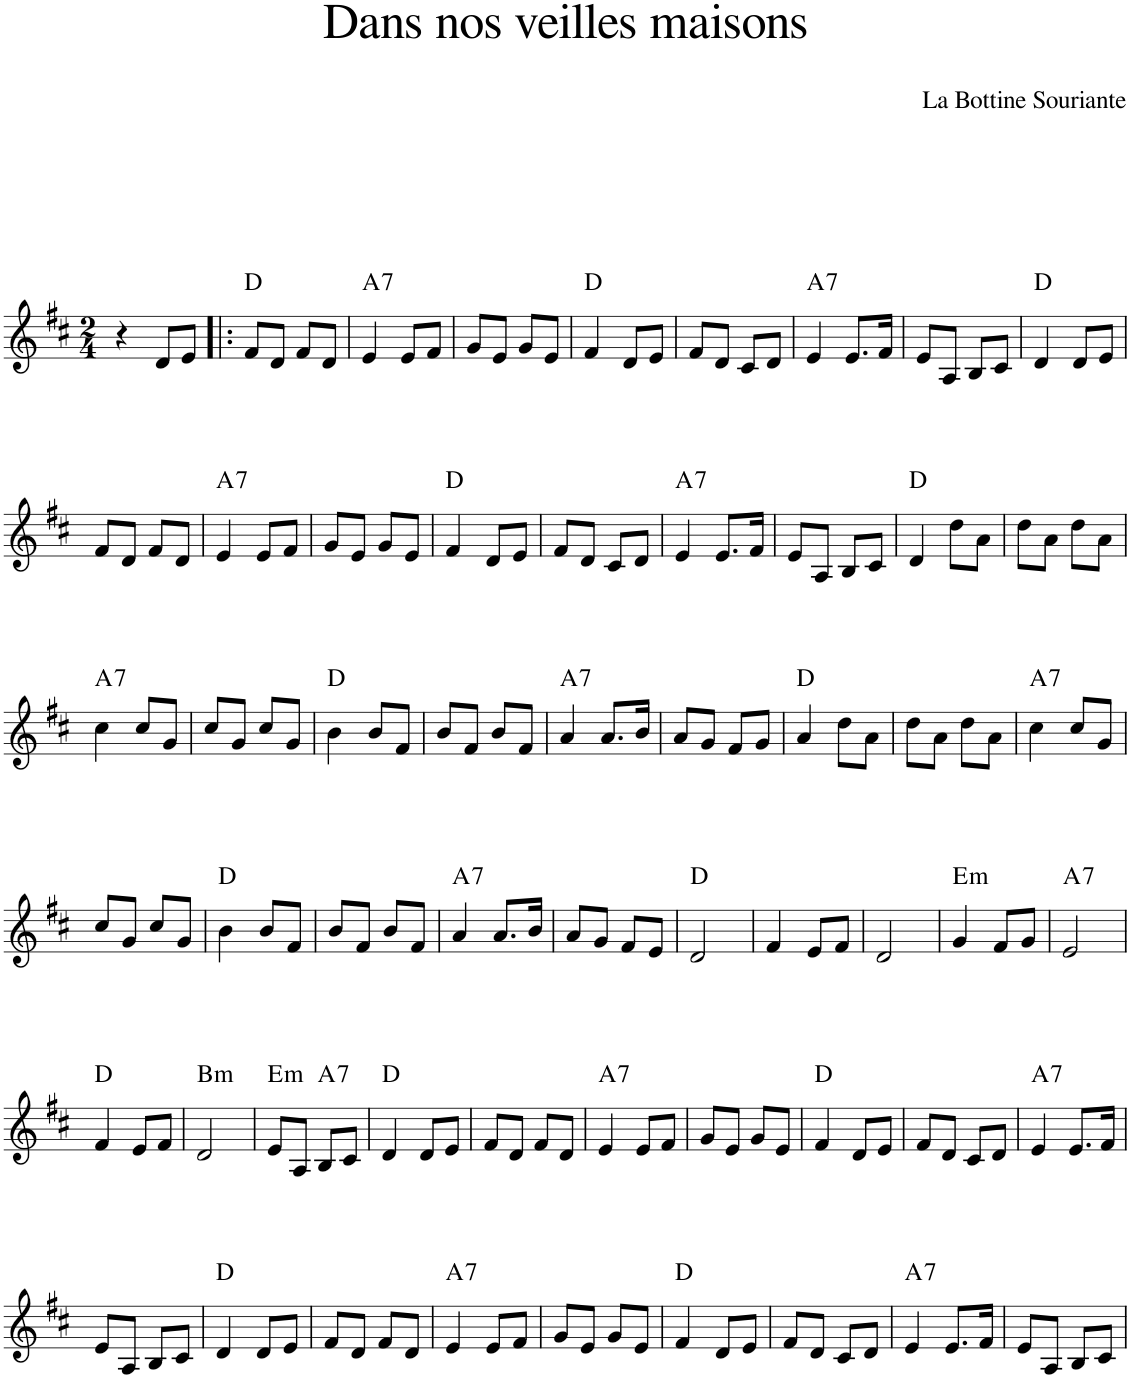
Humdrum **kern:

**kern	**harte
*part1	*part1
*staff1	*
*I"Piano	*
*I'Pno.	*
*clefG2	*
*k[f#c#]	*
*M2/4	*
=1	=1
4r	.
8d/L	.
8e/J	.
=2!|:	=2!|:
8f#/L	D:maj
8d/J	.
8f#/L	.
8d/J	.
=3	=3
!	!LO:H:kt=7
4e/	A:7
8e/L	.
8f#/J	.
=4	=4
8g/L	.
8e/J	.
8g/L	.
8e/J	.
=5	=5
4f#/	D:maj
8d/L	.
8e/J	.
=6	=6
8f#/L	.
8d/J	.
8c#/L	.
8d/J	.
=7	=7
!	!LO:H:kt=7
4e/	A:7
8.e/L	.
16f#/Jk	.
=8	=8
8e/L	.
8A/J	.
8B/L	.
8c#/J	.
=9	=9
4d/	D:maj
8d/L	.
8e/J	.
!!LO:LB:g=z
=10	=10
8f#/L	.
8d/J	.
8f#/L	.
8d/J	.
=11	=11
!	!LO:H:kt=7
4e/	A:7
8e/L	.
8f#/J	.
=12	=12
8g/L	.
8e/J	.
8g/L	.
8e/J	.
=13	=13
4f#/	D:maj
8d/L	.
8e/J	.
=14	=14
8f#/L	.
8d/J	.
8c#/L	.
8d/J	.
=15	=15
!	!LO:H:kt=7
4e/	A:7
8.e/L	.
16f#/Jk	.
=16	=16
8e/L	.
8A/J	.
8B/L	.
8c#/J	.
=17	=17
4d/	D:maj
8dd\L	.
8a\J	.
=18	=18
8dd\L	.
8a\J	.
8dd\L	.
8a\J	.
!!LO:LB:g=z
=19	=19
!	!LO:H:kt=7
4cc#\	A:7
8cc#/L	.
8g/J	.
=20	=20
8cc#/L	.
8g/J	.
8cc#/L	.
8g/J	.
=21	=21
4b\	D:maj
8b/L	.
8f#/J	.
=22	=22
8b/L	.
8f#/J	.
8b/L	.
8f#/J	.
=23	=23
!	!LO:H:kt=7
4a/	A:7
8.a/L	.
16b/Jk	.
=24	=24
8a/L	.
8g/J	.
8f#/L	.
8g/J	.
=25	=25
4a/	D:maj
8dd\L	.
8a\J	.
=26	=26
8dd\L	.
8a\J	.
8dd\L	.
8a\J	.
=27	=27
!	!LO:H:kt=7
4cc#\	A:7
8cc#/L	.
8g/J	.
!!LO:LB:g=z
=28	=28
8cc#/L	.
8g/J	.
8cc#/L	.
8g/J	.
=29	=29
4b\	D:maj
8b/L	.
8f#/J	.
=30	=30
8b/L	.
8f#/J	.
8b/L	.
8f#/J	.
=31	=31
!	!LO:H:kt=7
4a/	A:7
8.a/L	.
16b/Jk	.
=32	=32
8a/L	.
8g/J	.
8f#/L	.
8e/J	.
=33	=33
2d/	D:maj
=34	=34
4f#/	.
8e/L	.
8f#/J	.
=35	=35
2d/	.
=36	=36
!	!LO:H:kt=m
4g/	E:min
8f#/L	.
8g/J	.
=37	=37
!	!LO:H:kt=7
2e/	A:7
!!LO:LB:g=z
=38	=38
4f#/	D:maj
8e/L	.
8f#/J	.
=39	=39
!	!LO:H:kt=m
2d/	B:min
=40	=40
!	!LO:H:kt=m
8e/L	E:min
8A/J	.
!	!LO:H:kt=7
8B/L	A:7
8c#/J	.
=41	=41
4d/	D:maj
8d/L	.
8e/J	.
=42	=42
8f#/L	.
8d/J	.
8f#/L	.
8d/J	.
=43	=43
!	!LO:H:kt=7
4e/	A:7
8e/L	.
8f#/J	.
=44	=44
8g/L	.
8e/J	.
8g/L	.
8e/J	.
=45	=45
4f#/	D:maj
8d/L	.
8e/J	.
=46	=46
8f#/L	.
8d/J	.
8c#/L	.
8d/J	.
=47	=47
!	!LO:H:kt=7
4e/	A:7
8.e/L	.
16f#/Jk	.
!!LO:LB:g=z
=48	=48
8e/L	.
8A/J	.
8B/L	.
8c#/J	.
=49	=49
4d/	D:maj
8d/L	.
8e/J	.
=50	=50
8f#/L	.
8d/J	.
8f#/L	.
8d/J	.
=51	=51
!	!LO:H:kt=7
4e/	A:7
8e/L	.
8f#/J	.
=52	=52
8g/L	.
8e/J	.
8g/L	.
8e/J	.
=53	=53
4f#/	D:maj
8d/L	.
8e/J	.
=54	=54
8f#/L	.
8d/J	.
8c#/L	.
8d/J	.
=55	=55
!	!LO:H:kt=7
4e/	A:7
8.e/L	.
16f#/Jk	.
=56	=56
8e/L	.
8A/J	.
8B/L	.
8c#/J	.
=	=
*-	*-
